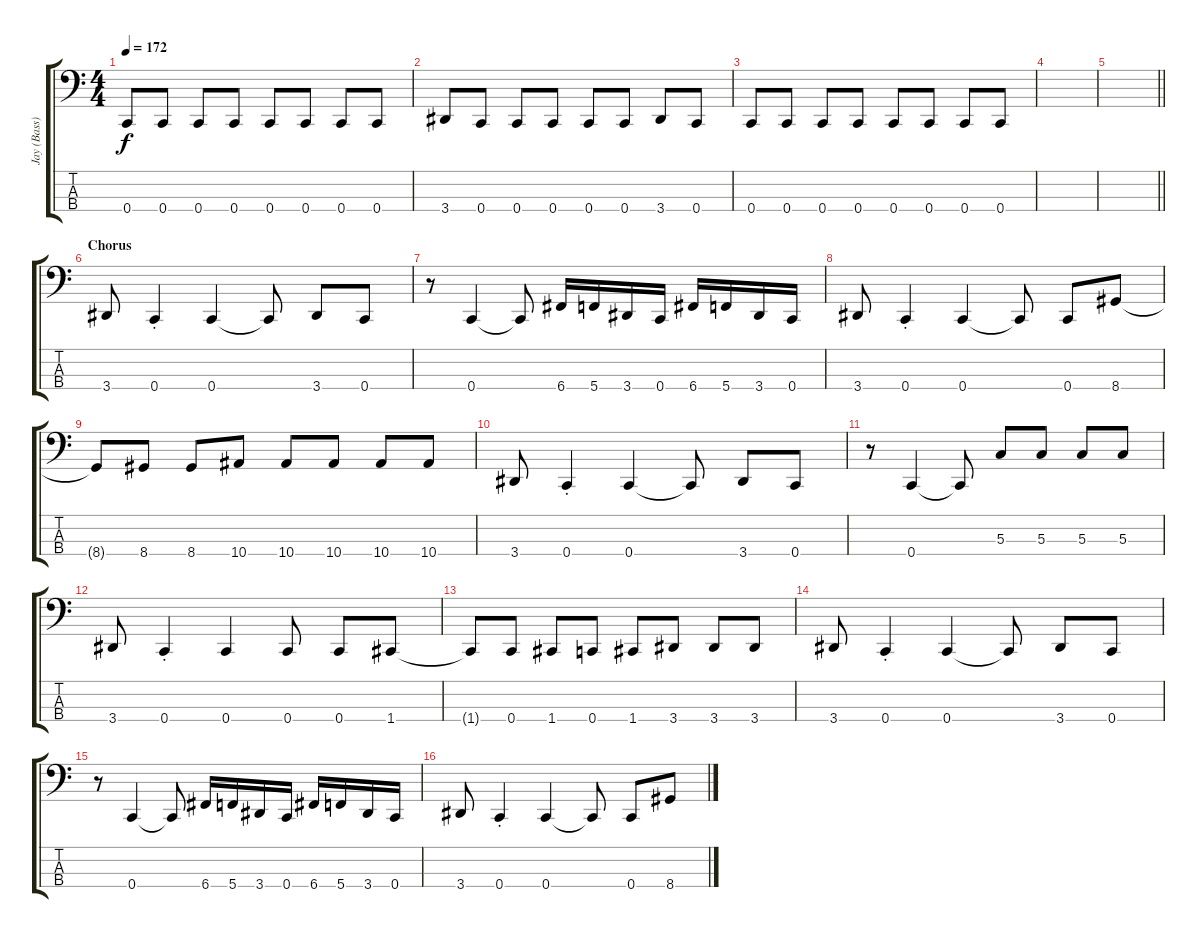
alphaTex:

\track ("Jay (Bass)" "Jay (Bass)") {instrument electricbasspick}
\staff {score tabs}
\tuning (F2 C2 G1 C1) {hide}
\ts (4 4)
\tempo 172
\clef f4
\ks c
0.4.8{dy f} 0.4.8 0.4.8 0.4.8 0.4.8 0.4.8 0.4.8 0.4.8 |
3.4.8 0.4.8 0.4.8 0.4.8 0.4.8 0.4.8 3.4.8 0.4.8 |
0.4.8 0.4.8 0.4.8 0.4.8 0.4.8 0.4.8 0.4.8 0.4.8 |
|
\barLineRight lightlight
|
\section ("" "Chorus")
3.4.8 0.4{st}.4 0.4.4 0.4{t}.8 3.4.8 0.4.8 |
r.8 0.4.4 0.4{t}.8 6.4.16 5.4.16 3.4.16 0.4.16 6.4.16 5.4.16 3.4.16 0.4.16 |
3.4.8 0.4{st}.4 0.4.4 0.4{t}.8 0.4.8 8.4.8 |
8.4{t}.8 8.4.8 8.4.8 10.4.8 10.4.8 10.4.8 10.4.8 10.4.8 |
3.4.8 0.4{st}.4 0.4.4 0.4{t}.8 3.4.8 0.4.8 |
r.8 0.4.4 0.4{t}.8 5.3.8 5.3.8 5.3.8 5.3.8 |
3.4.8 0.4{st}.4 0.4.4 0.4.8 0.4.8 1.4.8 |
1.4{t}.8 0.4.8 1.4.8 0.4.8 1.4.8 3.4.8 3.4.8 3.4.8 |
3.4.8 0.4{st}.4 0.4.4 0.4{t}.8 3.4.8 0.4.8 |
r.8 0.4.4 0.4{t}.8 6.4.16 5.4.16 3.4.16 0.4.16 6.4.16 5.4.16 3.4.16 0.4.16 |
3.4.8 0.4{st}.4 0.4.4 0.4{t}.8 0.4.8 8.4.8
